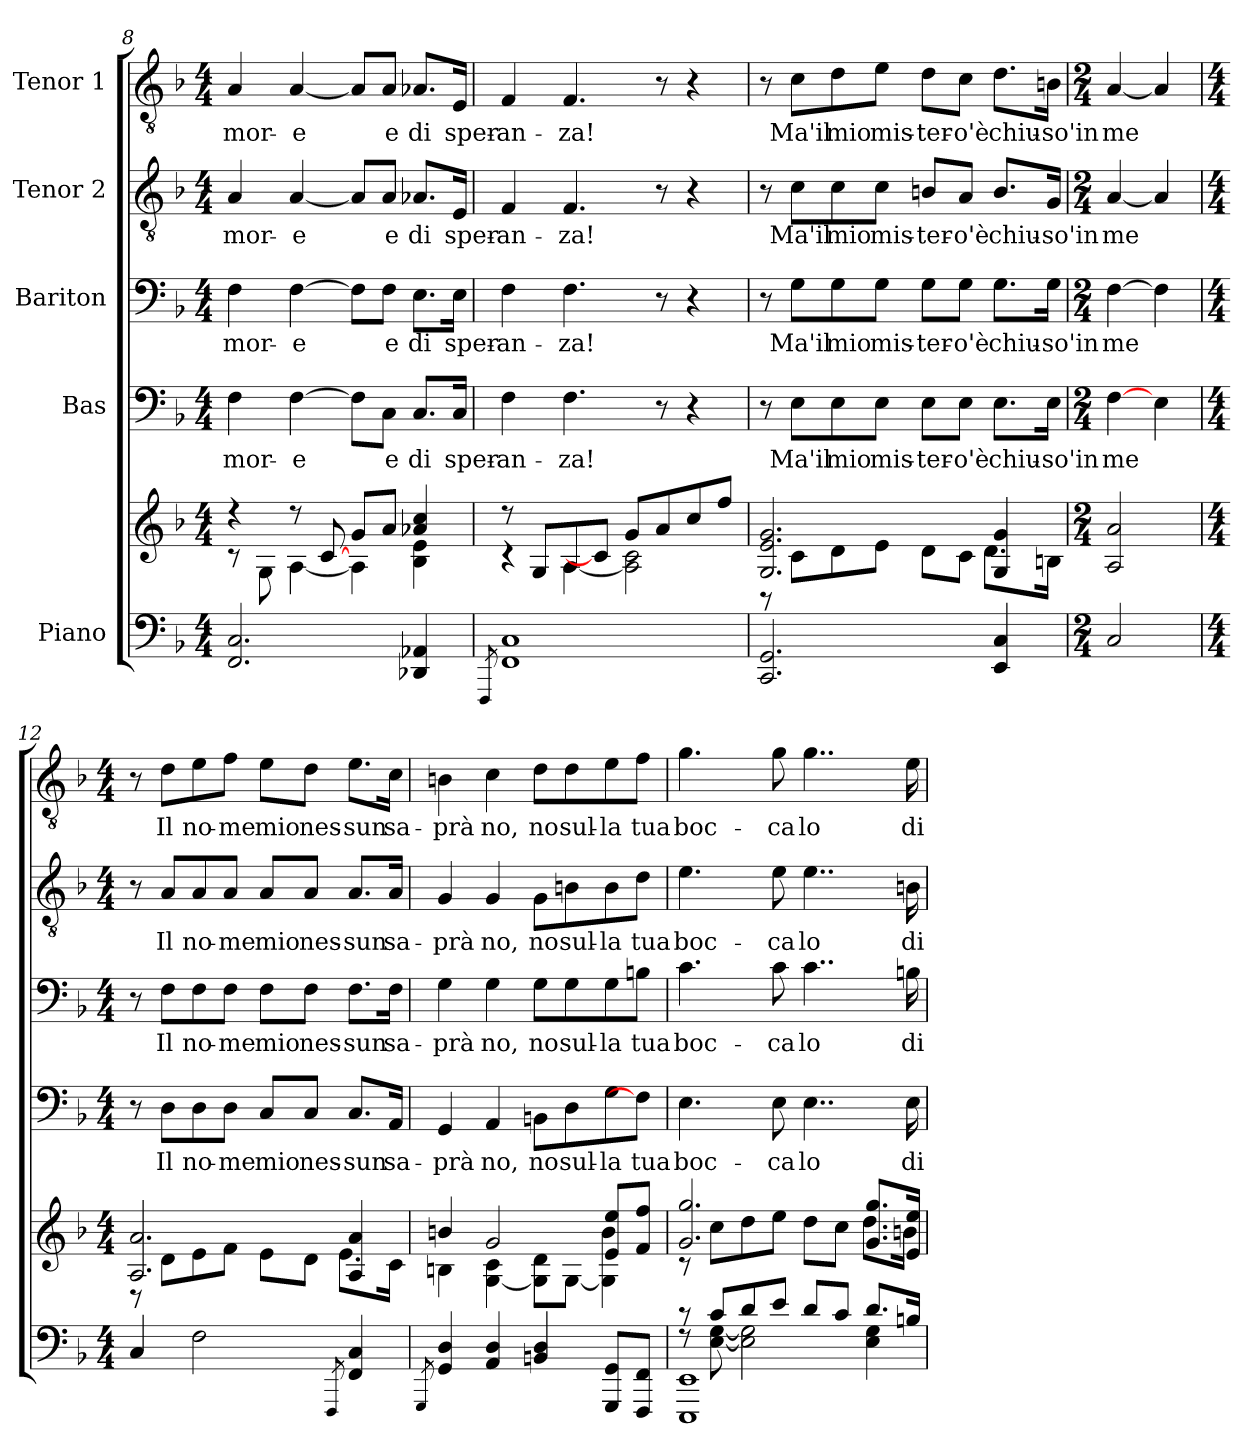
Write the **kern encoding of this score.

**kern	**kern	**kern	**text	**kern	**text	**kern	**text	**kern	**text
*part5	*part5	*part4	*part4	*part3	*part3	*part2	*part2	*part1	*part1
*staff6	*staff5	*staff4	*staff4	*staff3	*staff3	*staff2	*staff2	*staff1	*staff1
*I"Piano	*	*I"Bas	*	*I"Bariton	*	*I"Tenor 2	*	*I"Tenor 1	*
!!LO:PB:g=z
*clefF4	*clefG2	*clefF4	*	*clefF4	*	*clefGv2	*	*clefGv2	*
*k[b-]	*k[b-]	*k[b-]	*	*k[b-]	*	*k[b-]	*	*k[b-]	*
*F:	*F:	*F:	*	*F:	*	*F:	*	*F:	*
*M4/4	*M4/4	*M4/4	*	*M4/4	*	*M4/4	*	*M4/4	*
=8	=8	=8	=8	=8	=8	=8	=8	=8	=8
*	*^	*	*	*	*	*	*	*	*
2.FF/ 2.C/	4r	8rc	4F\	-mor-	4F\	-mor-	4A/	-mor-	4A/	-mor-
.	.	8G\	.	.	.	.	.	.	.	.
.	8r	[4A\	[4F\	-e	[4F\	-e	[4A/	-e	[4A/	-e
.	[8c/	.	.	.	.	.	.	.	.	.
.	8g/L	4A\]	8F\L]	.	8F\L]	.	8A/L]	.	8A/L]	.
.	8a/J	.	8C\J	e	8F\J	e	8A/J	e	8A/J	e
4DD-X/ 4AA-X/	4a-X/ 4cc/	4B-\ 4e\	8.C/L	di	8.E\L	di	8.A-X/L	di	8.A-X/L	di
.	.	.	16C/Jk	sper-	16E\Jk	sper-	16E/Jk	sper-	16E/Jk	sper-
=9	=9	=9	=9	=9	=9	=9	=9	=9	=9	=9
8qFFF/	.	.	.	.	.	.	.	.	.	.
1FF 1C	8r	4rc	4F\	-an-	4F\	-an-	4F/	-an-	4F/	-an-
.	8G/L	.	.	.	.	.	.	.	.	.
.	8A/	[4A\	4.F\	-za!	4.F\	-za!	4.F/	-za!	4.F/	-za!
.	8c/J]	.	.	.	.	.	.	.	.	.
.	8g/L	2A\] 2c\	.	.	.	.	.	.	.	.
.	8a/	.	8r	.	8r	.	8r	.	8r	.
.	8cc/	.	4r	.	4r	.	4r	.	4r	.
.	8ff/J	.	.	.	.	.	.	.	.	.
=10	=10	=10	=10	=10	=10	=10	=10	=10	=10	=10
2.CC/ 2.GG/	2.G/ 2.e/ 2.g/	8rBB	8r	.	8r	.	8r	.	8r	.
.	.	8c\L	8E\L	Ma'il	8G\L	Ma'il	8c\L	Ma'il	8c\L	Ma'il
.	.	8d\	8E\	mio	8G\	mio	8c\	mio	8d\	mio
.	.	8e\J	8E\J	mis-	8G\J	mis-	8c\J	mis-	8e\J	mis-
.	.	8d\L	8E\L	-ter-	8G\L	-ter-	8Bn/L	-ter-	8d\L	-ter-
.	.	8c\J	8E\J	-o'è	8G\J	-o'è	8A/J	-o'è	8c\J	-o'è
4EE/ 4C/	4G/ 4g/	8.d\L	8.E\L	chiu-	8.G\L	chiu-	8.B/L	chiu-	8.d\L	chiu-
.	.	16Bn\Jk	16E\Jk	-so'in	16G\Jk	-so'in	16G/Jk	-so'in	16Bn\Jk	-so'in
*	*v	*v	*	*	*	*	*	*	*	*
=11	=11	=11	=11	=11	=11	=11	=11	=11	=11
*M2/4	*M2/4	*M2/4	*	*M2/4	*	*M2/4	*	*M2/4	*
2C/	2A/ 2a/	[4F\	me	[4F\	me	[4A/	me	[4A/	me
.	.	4E\	.	4F\]	.	4A/]	.	4A/]	.
!!LO:LB:g=z
=12	=12	=12	=12	=12	=12	=12	=12	=12	=12
*M4/4	*M4/4	*M4/4	*	*M4/4	*	*M4/4	*	*M4/4	*
*	*^	*	*	*	*	*	*	*	*
4C/	2.A/ 2.a/	8rD	8r	.	8r	.	8r	.	8r	.
.	.	8d\L	8D\L	Il	8F\L	Il	8A/L	Il	8d\L	Il
2F\	.	8e\	8D\	no-	8F\	no-	8A/	no-	8e\	no-
.	.	8f\J	8D\J	-me	8F\J	-me	8A/J	-me	8f\J	-me
.	.	8e\L	8C/L	mio	8F\L	mio	8A/L	mio	8e\L	mio
.	.	8d\J	8C/J	nes-	8F\J	nes-	8A/J	nes-	8d\J	nes-
8qFFF/	.	.	.	.	.	.	.	.	.	.
4FF/ 4C/	4A/ 4a/	8.e\L	8.C/L	-sun	8.F\L	-sun	8.A/L	-sun	8.e\L	-sun
.	.	16c\Jk	16AA/Jk	sa-	16F\Jk	sa-	16A/Jk	sa-	16c\Jk	sa-
=13	=13	=13	=13	=13	=13	=13	=13	=13	=13	=13
8qGGG/	.	.	.	.	.	.	.	.	.	.
4GG/ 4D/	4bn/	4Bn\	4GG/	-prà	4G\	-prà	4G/	-prà	4Bn\	-prà
4AA/ 4D/	2g/	[4G\ 4c\	4AA/	no,	4G\	no,	4G/	no,	4c\	no,
4BBn/ 4D/	.	8G\] 8d\L	8BBn\L	no	8G\L	no	8G\L	no	8d\L	no
.	.	[8G\J	8D\	sul-	8G\	sul-	8Bn\	sul-	8d\	sul-
8GGG/ 8GG/L	8e/ 8ee/L	4G\] 4b\	8G\	-la	8G\	-la	8B\	-la	8e\	-la
8FFF/ 8FF/J	8f/ 8ff/J	.	8F\J]	tua	8Bn\J	tua	8d\J	tua	8f\J	tua
=14	=14	=14	=14	=14	=14	=14	=14	=14	=14	=14
*^	*	*	*	*	*	*	*	*	*	*
*	*^	*	*	*	*	*	*	*	*	*	*
8rc	8rF	1EEE 1EE	2.g/ 2.gg/	8rc	4.E\	boc-	4.c\	boc-	4.e\	boc-	4.g\	boc-
8c/L	[8E\ [8G\	.	.	8cc\L	.	.	.	.	.	.	.	.
8d/	2E\] 2G\]	.	.	8dd\	.	.	.	.	.	.	.	.
8e/J	.	.	.	8ee\J	8E\	-ca	8c\	-ca	8e\	-ca	8g\	-ca
8d/L	.	.	.	8dd\L	4..E\	lo	4..c\	lo	4..e\	lo	4..g\	lo
8c/J	.	.	.	8cc\J	.	.	.	.	.	.	.	.
8.d/L	4E\ 4G\	.	8.g/ 8.gg/L	8.dd\L	.	.	.	.	.	.	.	.
16Bn/Jk	.	.	16e/ 16ee/Jk	16bn\Jk	16E\	di-	16Bn\	di-	16Bn\	di-	16e\	di-
*v	*v	*v	*	*	*	*	*	*	*	*	*	*
*	*v	*v	*	*	*	*	*	*	*	*
=	=	=	=	=	=	=	=	=	=
*-	*-	*-	*-	*-	*-	*-	*-	*-	*-
